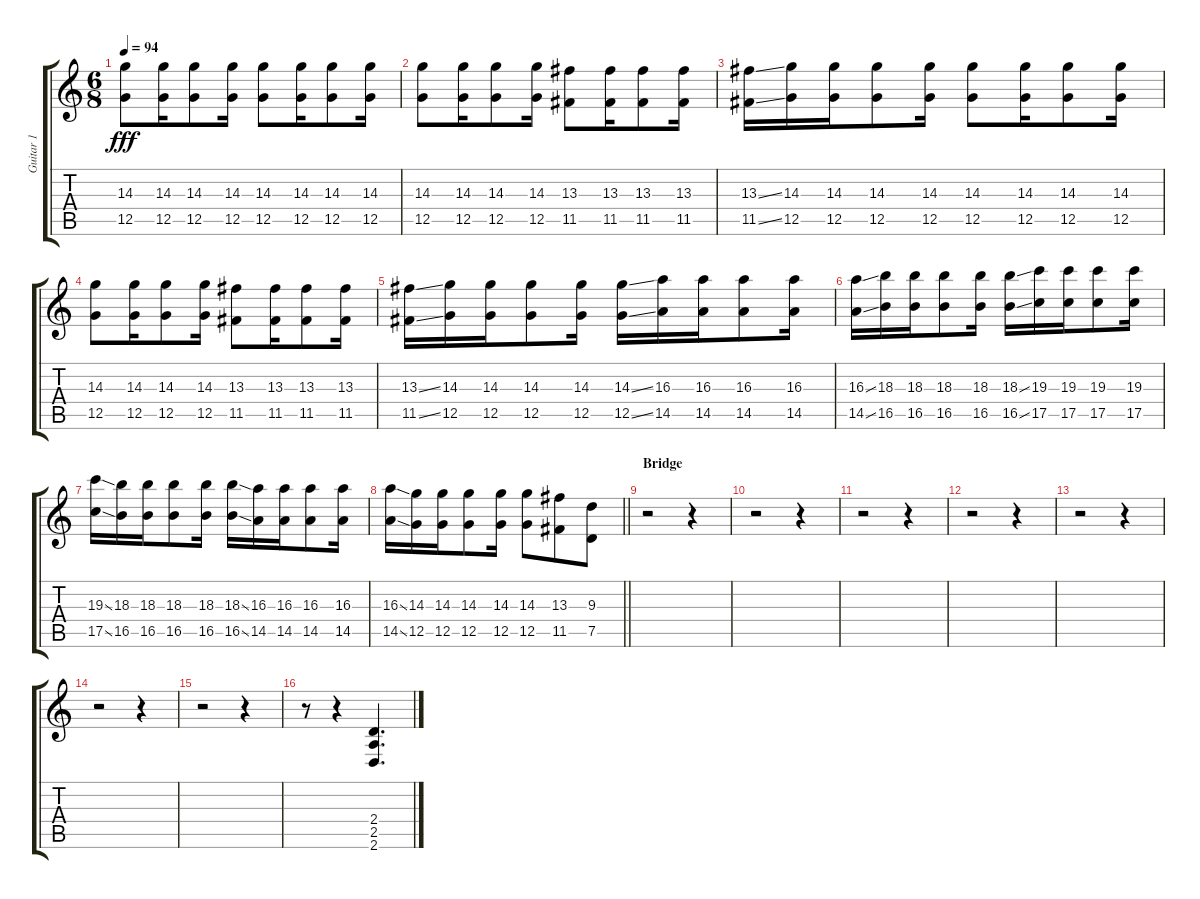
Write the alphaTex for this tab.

\track ("Guitar 1" "Guitar 1") {instrument overdrivenguitar}
\staff {score tabs}
\tuning (D4 A3 F3 C3 G2 C2) {hide}
\ts (6 8)
\tempo 94
\clef g2
\ks c
(14.3 12.5).8{dy fff} (14.3 12.5).16 (14.3 12.5).8 (14.3 12.5).16 (14.3 12.5).8 (14.3 12.5).16 (14.3 12.5).8 (14.3 12.5).16 |
(14.3 12.5).8 (14.3 12.5).16 (14.3 12.5).8 (14.3 12.5).16 (13.3 11.5).8 (13.3 11.5).16 (13.3 11.5).8 (13.3 11.5).16 |
(13.3{ss} 11.5{ss}).16 (14.3 12.5).16 (14.3 12.5).16 (14.3 12.5).8 (14.3 12.5).16 (14.3 12.5).8 (14.3 12.5).16 (14.3 12.5).8 (14.3 12.5).16 |
(14.3 12.5).8 (14.3 12.5).16 (14.3 12.5).8 (14.3 12.5).16 (13.3 11.5).8 (13.3 11.5).16 (13.3 11.5).8 (13.3 11.5).16 |
(13.3{ss} 11.5{ss}).16 (14.3 12.5).16 (14.3 12.5).16 (14.3 12.5).8 (14.3 12.5).16 (14.3{ss} 12.5{ss}).16 (16.3 14.5).16 (16.3 14.5).16 (16.3 14.5).8 (16.3 14.5).16 |
(16.3{ss} 14.5{ss}).16 (18.3 16.5).16 (18.3 16.5).16 (18.3 16.5).8 (18.3 16.5).16 (18.3{ss} 16.5{ss}).16 (19.3 17.5).16 (19.3 17.5).16 (19.3 17.5).8 (19.3 17.5).16 |
(19.3{ss} 17.5{ss}).16 (18.3 16.5).16 (18.3 16.5).16 (18.3 16.5).8 (18.3 16.5).16 (18.3{ss} 16.5{ss}).16 (16.3 14.5).16 (16.3 14.5).16 (16.3 14.5).8 (16.3 14.5).16 |
\barLineRight lightlight
(16.3{ss} 14.5{ss}).16 (14.3 12.5).16 (14.3 12.5).16 (14.3 12.5).8 (14.3 12.5).16 (14.3 12.5).8 (13.3 11.5).8 (9.3 7.5).8 |
\section ("" "Bridge")
r.2 r.4 |
r.2 r.4 |
r.2 r.4 |
r.2 r.4 |
r.2 r.4 |
r.2 r.4 |
r.2 r.4 |
r.8 r.4 (2.4 2.5 2.6).4{d}
